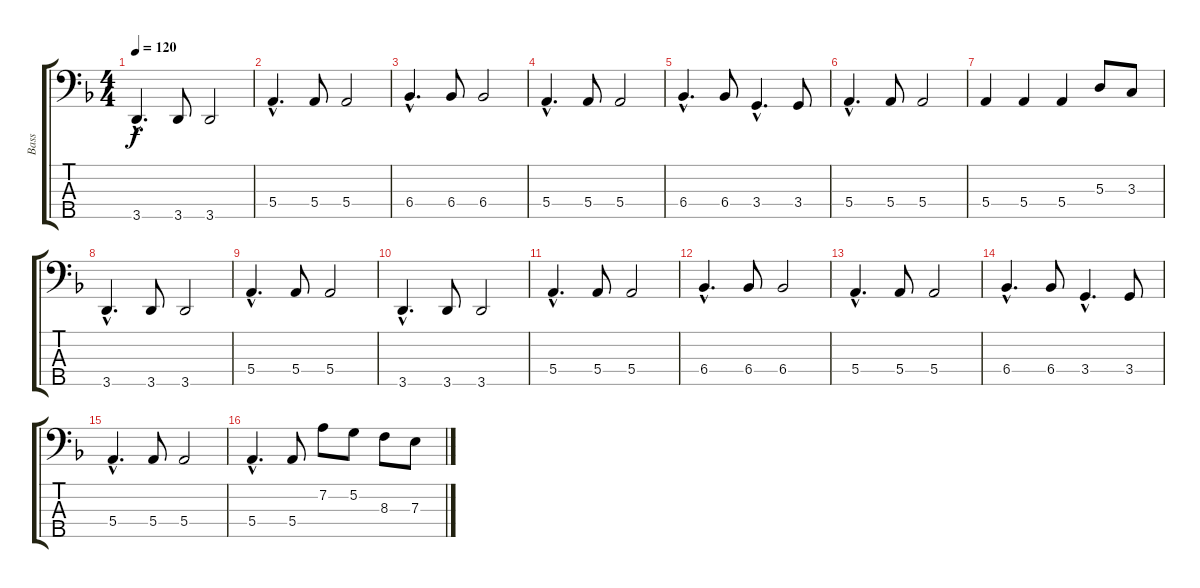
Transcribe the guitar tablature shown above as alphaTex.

\track ("Bass" "Bass") {instrument electricbassfinger}
\staff {score tabs}
\tuning (G2 D2 A1 E1 B0) {hide}
\ts (4 4)
\tempo 120
\clef f4
\ks dminor
3.5{hac}.4{d dy f} 3.5.8 3.5.2 |
5.4{hac}.4{d} 5.4.8 5.4.2 |
6.4{hac}.4{d} 6.4.8 6.4.2 |
5.4{hac}.4{d} 5.4.8 5.4.2 |
6.4{hac}.4{d} 6.4.8 3.4{hac}.4{d} 3.4.8 |
5.4{hac}.4{d} 5.4.8 5.4.2 |
5.4.4 5.4.4 5.4.4 5.3.8 3.3.8 |
3.5{hac}.4{d} 3.5.8 3.5.2 |
5.4{hac}.4{d} 5.4.8 5.4.2 |
3.5{hac}.4{d} 3.5.8 3.5.2 |
5.4{hac}.4{d} 5.4.8 5.4.2 |
6.4{hac}.4{d} 6.4.8 6.4.2 |
5.4{hac}.4{d} 5.4.8 5.4.2 |
6.4{hac}.4{d} 6.4.8 3.4{hac}.4{d} 3.4.8 |
5.4{hac}.4{d} 5.4.8 5.4.2 |
5.4{hac}.4{d} 5.4.8 7.2.8 5.2.8 8.3.8 7.3.8
